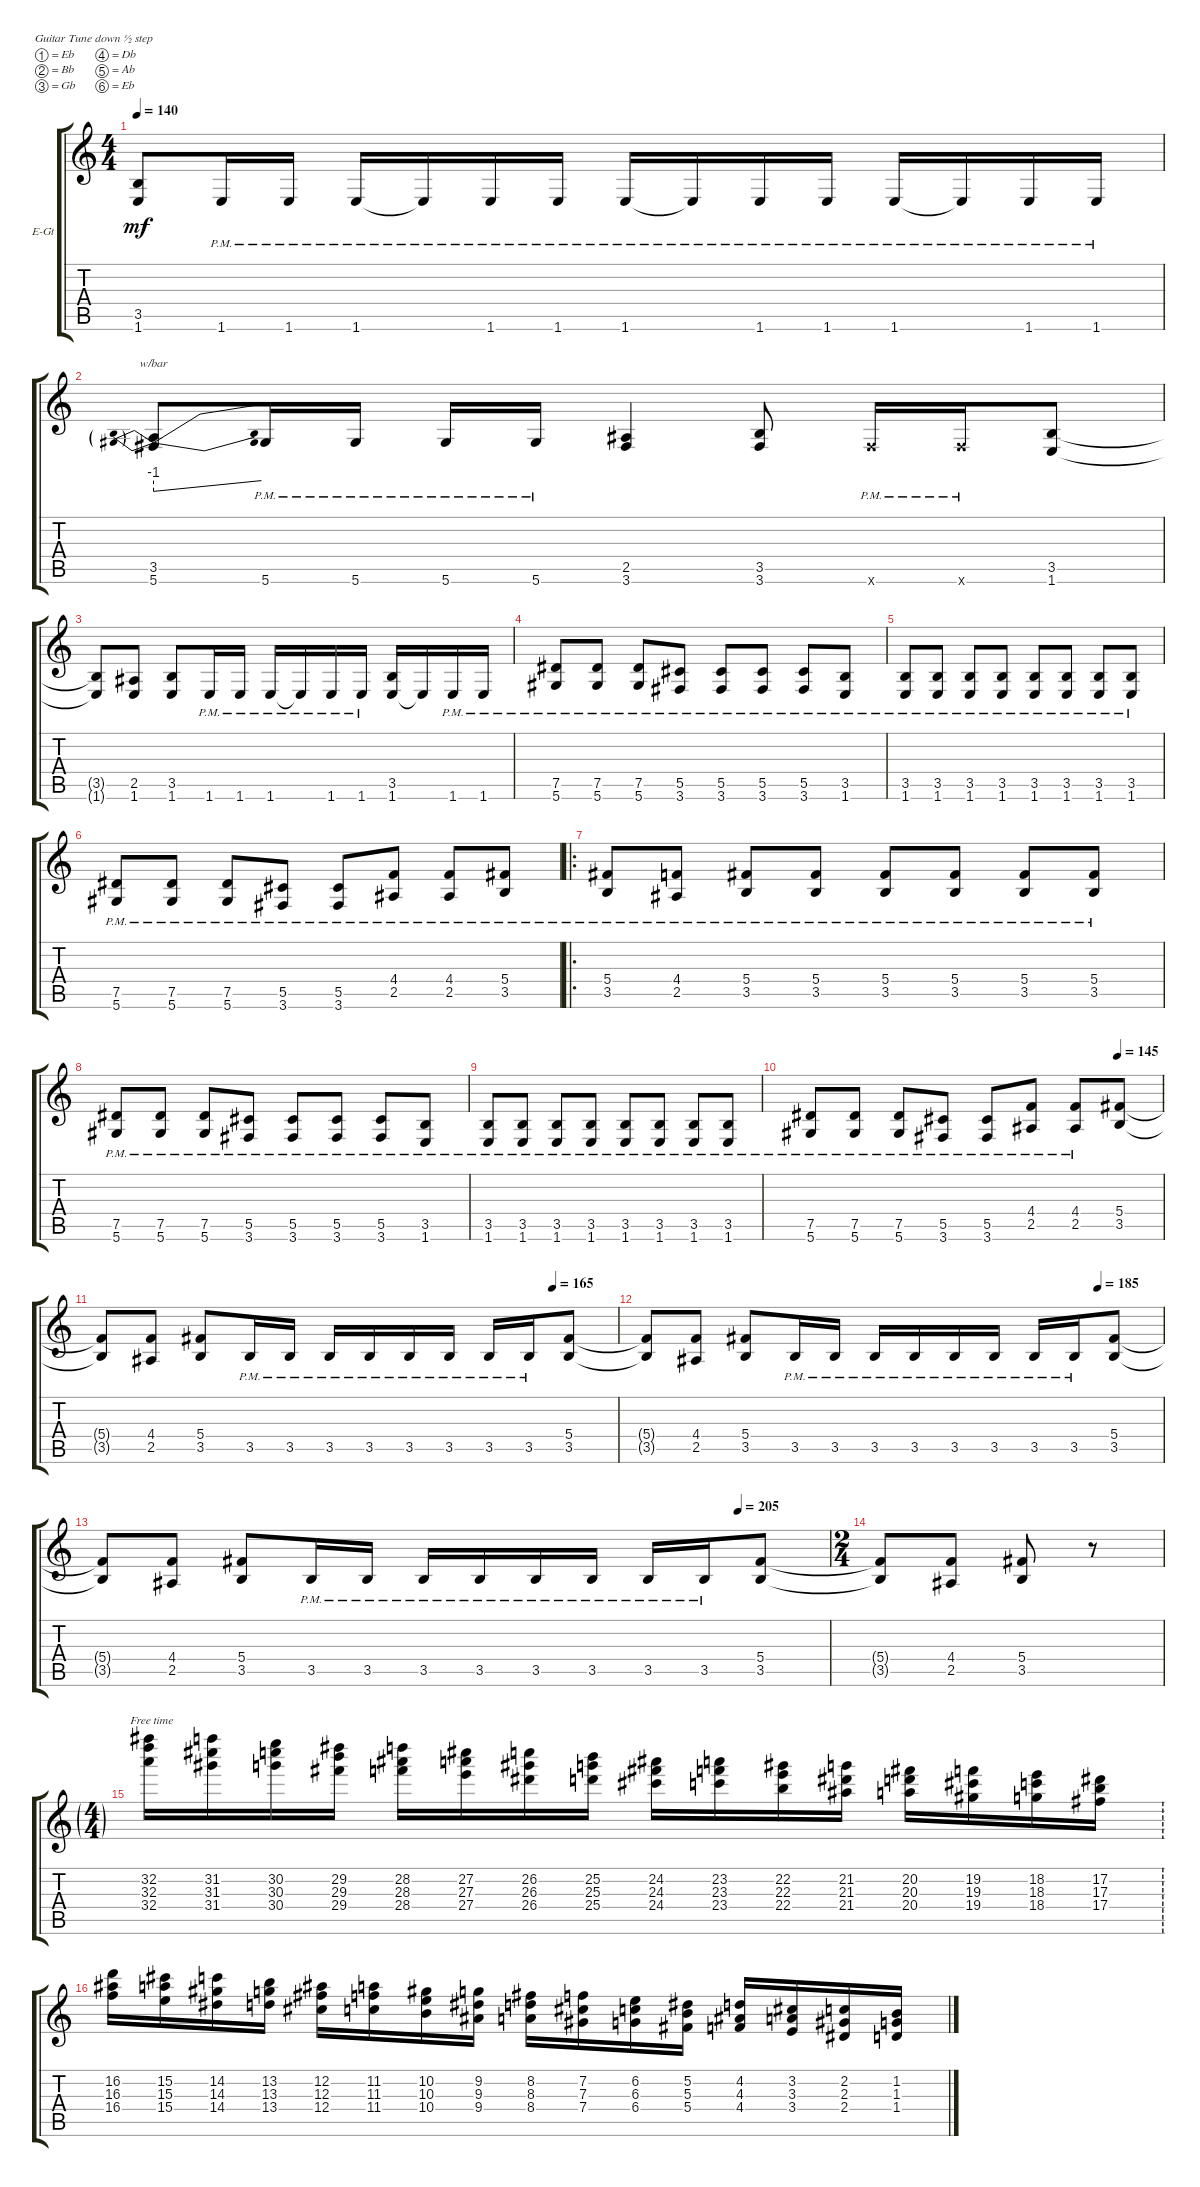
\bracketExtendMode groupsimilarinstruments
\firstSystemTrackNameOrientation horizontal
\otherSystemsTrackNameOrientation horizontal
\track ("left" "E-Gt") {instrument distortionguitar}
\staff {score tabs}
\tuning (Eb4 Bb3 Gb3 Db3 Ab2 Eb2)
\ts (4 4)
\tempo 140
\clef g2
\ks c
(3.5{t} 1.6{t}).8{dy mf} 1.6{pm}.16 1.6{pm}.16 1.6{pm}.16 1.6{pm t}.16 1.6{pm}.16 1.6{pm}.16 1.6{pm}.16 1.6{pm t}.16 1.6{pm}.16 1.6{pm}.16 1.6{pm}.16 1.6{pm t}.16 1.6{pm}.16 1.6{pm}.16 |
(5.6 3.5).8{tbe (predivedive default 0 -4 30 0)} 5.6{pm}.16 5.6{pm}.16 5.6{pm}.16 5.6{pm}.16 (2.5 3.6).4 (3.6 3.5).8 3.6{pm x}.16 3.6{pm x}.16 (1.6 3.5).8 |
(3.5{t} 1.6{t}).8 (2.5 1.6).8 (3.5 1.6).8 1.6{pm}.16 1.6{pm}.16 1.6{pm}.16 1.6{pm t}.16 1.6{pm}.16 1.6{pm}.16 (1.6 3.5).16 1.6{t}.16 1.6{pm}.16 1.6{pm}.16 |
(5.6{pm} 7.5{pm}).8 (5.6{pm} 7.5{pm}).8 (5.6{pm} 7.5{pm}).8 (3.6{pm} 5.5{pm}).8 (3.6{pm} 5.5{pm}).8 (3.6{pm} 5.5{pm}).8 (3.6{pm} 5.5{pm}).8 (1.6{pm} 3.5{pm}).8 |
(1.6{pm} 3.5{pm}).8 (1.6{pm} 3.5{pm}).8 (1.6{pm} 3.5{pm}).8 (1.6{pm} 3.5{pm}).8 (1.6{pm} 3.5{pm}).8 (1.6{pm} 3.5{pm}).8 (1.6{pm} 3.5{pm}).8 (1.6{pm} 3.5{pm}).8 |
(5.6{pm} 7.5{pm}).8 (5.6{pm} 7.5{pm}).8 (5.6{pm} 7.5{pm}).8 (5.5{pm} 3.6).8 (5.5{pm} 3.6).8 (2.5{pm} 4.4{pm}).8 (2.5{pm} 4.4{pm}).8 (3.5{pm} 5.4{pm}).8 |
\ro
(3.5{pm} 5.4{pm}).8 (2.5{pm} 4.4{pm}).8 (3.5{pm} 5.4{pm}).8 (3.5{pm} 5.4{pm}).8 (3.5{pm} 5.4{pm}).8 (3.5{pm} 5.4{pm}).8 (3.5{pm} 5.4{pm}).8 (3.5{pm} 5.4{pm}).8 |
(5.6{pm} 7.5{pm}).8 (5.6{pm} 7.5{pm}).8 (5.6{pm} 7.5{pm}).8 (3.6{pm} 5.5{pm}).8 (3.6{pm} 5.5{pm}).8 (3.6{pm} 5.5{pm}).8 (3.6{pm} 5.5{pm}).8 (1.6{pm} 3.5{pm}).8 |
(1.6{pm} 3.5{pm}).8 (1.6{pm} 3.5{pm}).8 (1.6{pm} 3.5{pm}).8 (1.6{pm} 3.5{pm}).8 (1.6{pm} 3.5{pm}).8 (1.6{pm} 3.5{pm}).8 (1.6{pm} 3.5{pm}).8 (1.6{pm} 3.5{pm}).8 |
\tempo (145 0.875)
(5.6{pm} 7.5{pm}).8 (5.6{pm} 7.5{pm}).8 (5.6{pm} 7.5{pm}).8 (5.5{pm} 3.6).8 (5.5{pm} 3.6).8 (2.5{pm} 4.4{pm}).8 (2.5{pm} 4.4{pm}).8 (3.5 5.4).8 |
\tempo (165 0.875)
(5.4{t} 3.5{t}).8 (2.5 4.4).8 (3.5 5.4).8 3.5{pm}.16 3.5{pm}.16 3.5{pm}.16 3.5{pm}.16 3.5{pm}.16 3.5{pm}.16 3.5{pm}.16 3.5{pm}.16 (3.5 5.4).8 |
\tempo (185 0.875)
(5.4{t} 3.5{t}).8 (2.5 4.4).8 (3.5 5.4).8 3.5{pm}.16 3.5{pm}.16 3.5{pm}.16 3.5{pm}.16 3.5{pm}.16 3.5{pm}.16 3.5{pm}.16 3.5{pm}.16 (3.5 5.4).8 |
\tempo (205 0.875)
(5.4{t} 3.5{t}).8 (2.5 4.4).8 (3.5 5.4).8 3.5{pm}.16 3.5{pm}.16 3.5{pm}.16 3.5{pm}.16 3.5{pm}.16 3.5{pm}.16 3.5{pm}.16 3.5{pm}.16 (3.5 5.4).8 |
\ts (2 4)
(5.4{t} 3.5{t}).8 (2.5 4.4).8 (3.5 5.4).8 r.8 |
\ts (4 4)
\ft
(32.2 32.3 32.4).16 (31.2 31.3 31.4).16 (30.2 30.3 30.4).16 (29.2 29.3 29.4).16 (28.2 28.3 28.4).16 (27.2 27.3 27.4).16 (26.2 26.3 26.4).16 (25.2 25.3 25.4).16 (24.2 24.3 24.4).16 (23.2 23.3 23.4).16 (22.2 22.3 22.4).16 (21.2 21.3 21.4).16 (20.2 20.3 20.4).16 (19.2 19.3 19.4).16 (18.2 18.3 18.4).16 (17.2 17.3 17.4).16 |
(16.2 16.3 16.4).16 (15.2 15.3 15.4).16 (14.2 14.3 14.4).16 (13.2 13.3 13.4).16 (12.2 12.3 12.4).16 (11.2 11.3 11.4).16 (10.2 10.3 10.4).16 (9.2 9.3 9.4).16 (8.2 8.3 8.4).16 (7.2 7.3 7.4).16 (6.2 6.3 6.4).16 (5.2 5.3 5.4).16 (4.2 4.3 4.4).16 (3.2 3.3 3.4).16 (2.2 2.3 2.4).16 (1.2 1.3 1.4).16
